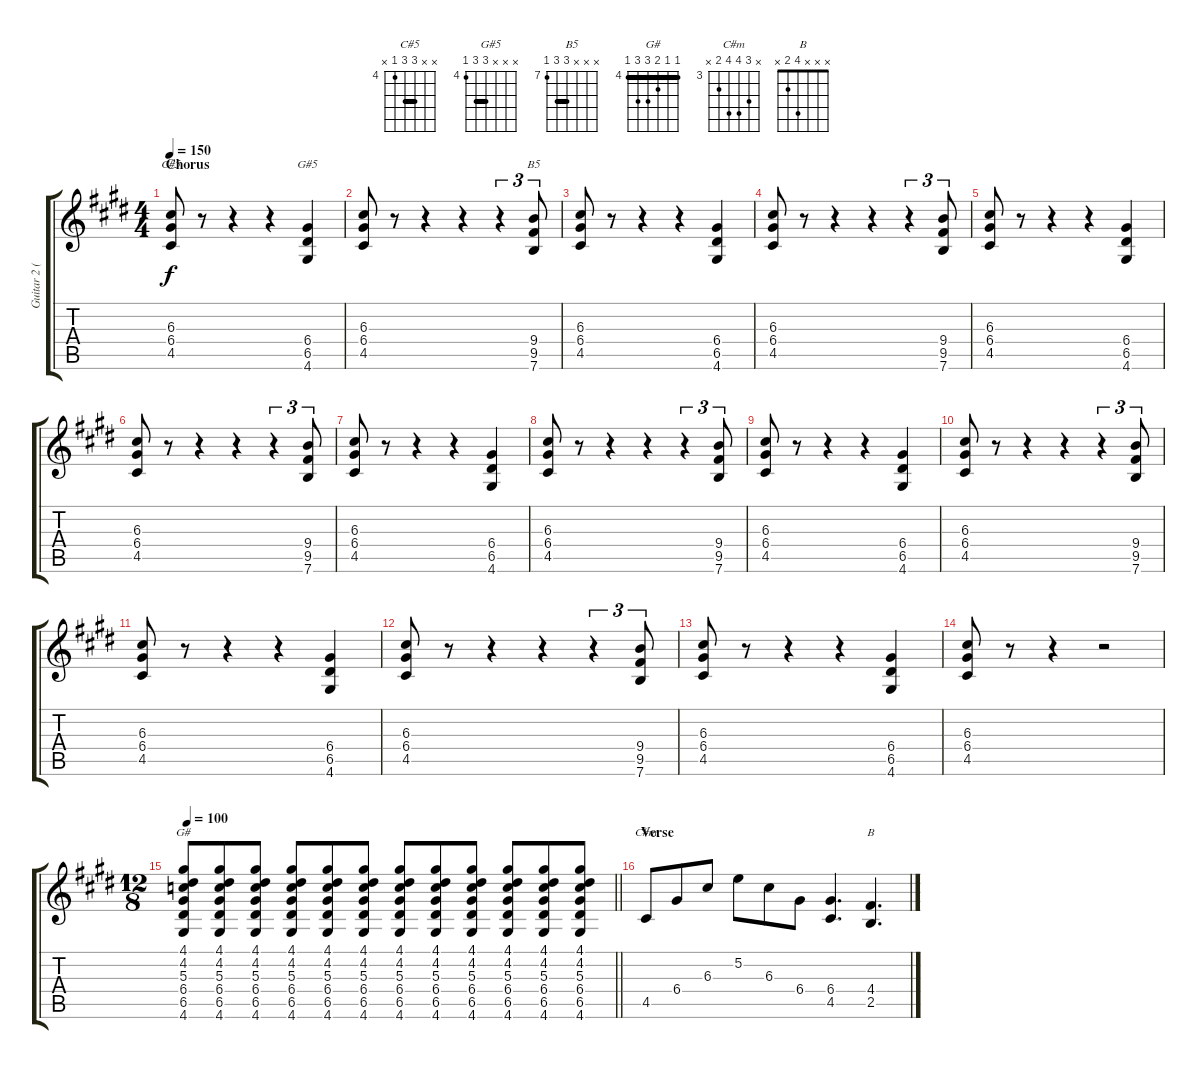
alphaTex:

\track ("Guitar 2 (Brad Whitford)" "Guitar 2 (") {instrument overdrivenguitar}
\staff {score tabs}
\tuning (E4 B3 G3 D3 A2 E2) {hide}
\chord ("C#5" x x 6 6 4 x) {firstfret 4 barre 6}
\chord ("G#5" x x x 6 6 4) {firstfret 4 barre 6}
\chord ("B5" x x x 9 9 7) {firstfret 7 barre 9}
\chord ("G#" 4 4 5 6 6 4) {firstfret 4 barre 4}
\chord ("C#m" x 5 6 6 4 x) {firstfret 3}
\chord ("B" x x x 4 2 x)
\ts (4 4)
\section ("" "Chorus")
\tempo 150
\clef g2
\ks c#minor
(6.3 6.4 4.5).8{ch "C#5" dy f} r.8 r.4 r.4 (6.4 6.5 4.6).4{ch "G#5"} |
(6.3 6.4 4.5).8 r.8 r.4 r.4 r.4{tu (3 2)} (9.4 9.5 7.6).8{tu (3 2) ch "B5"} |
(6.3 6.4 4.5).8 r.8 r.4 r.4 (6.4 6.5 4.6).4 |
(6.3 6.4 4.5).8 r.8 r.4 r.4 r.4{tu (3 2)} (9.4 9.5 7.6).8{tu (3 2)} |
(6.3 6.4 4.5).8 r.8 r.4 r.4 (6.4 6.5 4.6).4 |
(6.3 6.4 4.5).8 r.8 r.4 r.4 r.4{tu (3 2)} (9.4 9.5 7.6).8{tu (3 2)} |
(6.3 6.4 4.5).8 r.8 r.4 r.4 (6.4 6.5 4.6).4 |
(6.3 6.4 4.5).8 r.8 r.4 r.4 r.4{tu (3 2)} (9.4 9.5 7.6).8{tu (3 2)} |
(6.3 6.4 4.5).8 r.8 r.4 r.4 (6.4 6.5 4.6).4 |
(6.3 6.4 4.5).8 r.8 r.4 r.4 r.4{tu (3 2)} (9.4 9.5 7.6).8{tu (3 2)} |
(6.3 6.4 4.5).8 r.8 r.4 r.4 (6.4 6.5 4.6).4 |
(6.3 6.4 4.5).8 r.8 r.4 r.4 r.4{tu (3 2)} (9.4 9.5 7.6).8{tu (3 2)} |
(6.3 6.4 4.5).8 r.8 r.4 r.4 (6.4 6.5 4.6).4 |
(6.3 6.4 4.5).8 r.8 r.4 r.2 |
\ts (12 8)
\tempo 100
\barLineRight lightlight
(4.1 4.2 5.3 6.4 6.5 4.6).8{ch "G#"} (4.1 4.2 5.3 6.4 6.5 4.6).8 (4.1 4.2 5.3 6.4 6.5 4.6).8 (4.1 4.2 5.3 6.4 6.5 4.6).8 (4.1 4.2 5.3 6.4 6.5 4.6).8 (4.1 4.2 5.3 6.4 6.5 4.6).8 (4.1 4.2 5.3 6.4 6.5 4.6).8 (4.1 4.2 5.3 6.4 6.5 4.6).8 (4.1 4.2 5.3 6.4 6.5 4.6).8 (4.1 4.2 5.3 6.4 6.5 4.6).8 (4.1 4.2 5.3 6.4 6.5 4.6).8 (4.1 4.2 5.3 6.4 6.5 4.6).8 |
\section ("" "Verse")
4.5.8{ch "C#m"} 6.4.8 6.3.8 5.2.8 6.3.8 6.4.8 (6.4 4.5).4{d} (4.4 2.5).4{d ch "B"}
